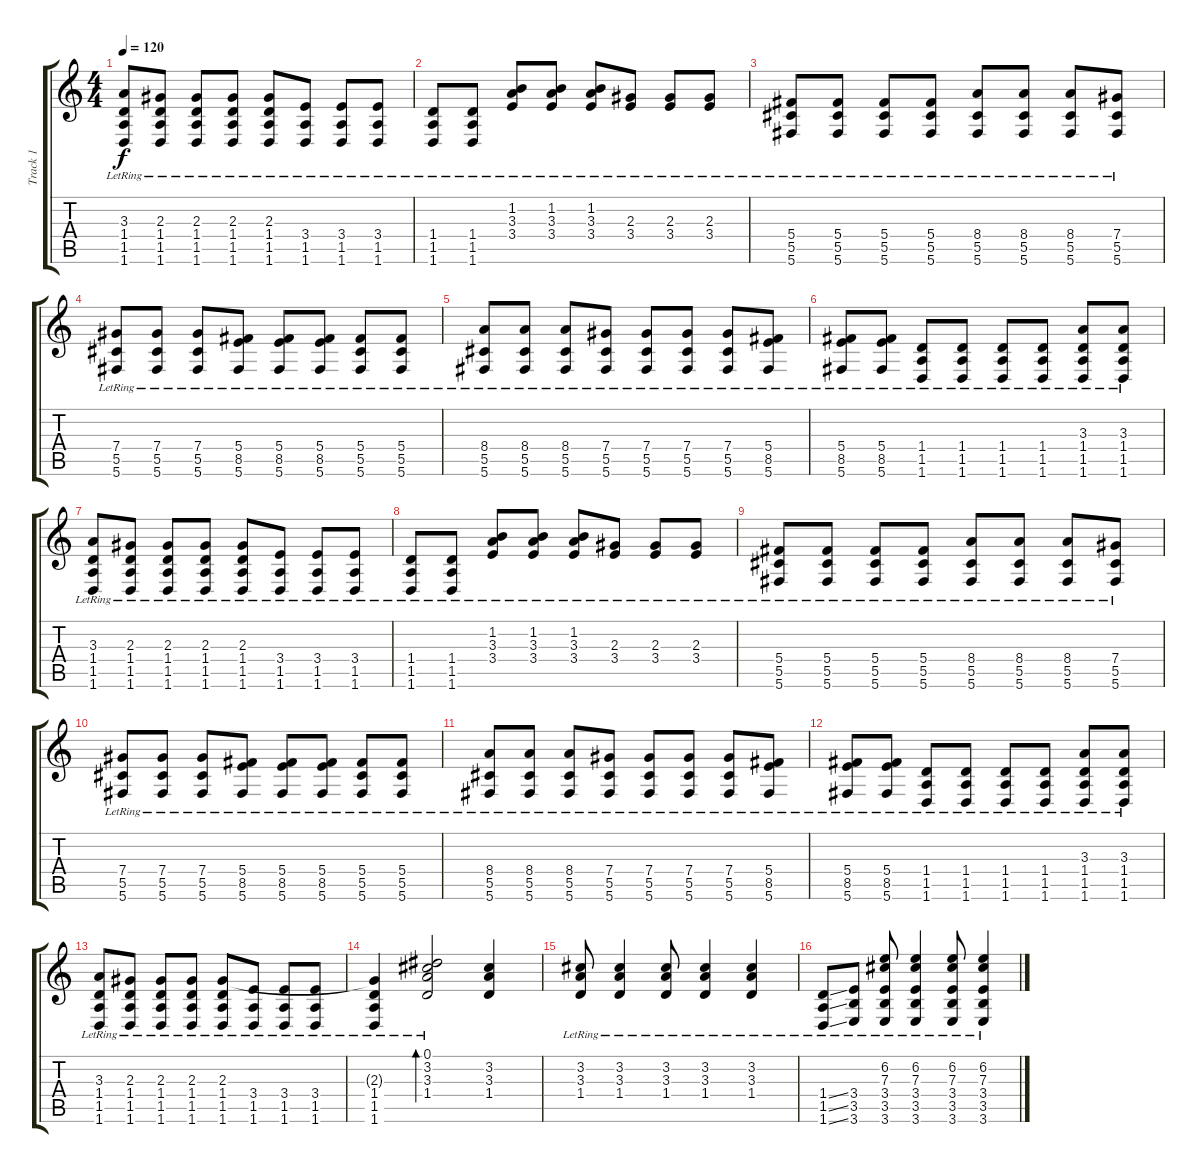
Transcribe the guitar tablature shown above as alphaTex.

\track ("Track 1" "Track 1") {instrument acousticguitarsteel}
\staff {score tabs}
\tuning (Eb4 Bb3 Gb3 Db3 Ab2 Db2) {hide}
\ts (4 4)
\tempo 120
\clef g2
\ks c
(3.3{lr} 1.4{lr} 1.5{lr} 1.6{lr}).8{dy f} (2.3{lr} 1.4{lr} 1.5{lr} 1.6{lr}).8 (2.3{lr} 1.4{lr} 1.5{lr} 1.6{lr}).8 (2.3{lr} 1.4{lr} 1.5{lr} 1.6{lr}).8 (2.3{lr} 1.4{lr} 1.5{lr} 1.6{lr}).8 (3.4{lr} 1.5{lr} 1.6{lr}).8 (3.4{lr} 1.5{lr} 1.6{lr}).8 (3.4{lr} 1.5{lr} 1.6{lr}).8 |
(1.4{lr} 1.5{lr} 1.6{lr}).8 (1.4{lr} 1.5{lr} 1.6{lr}).8 (1.2{lr} 3.3{lr} 3.4{lr}).8 (1.2{lr} 3.3{lr} 3.4{lr}).8 (1.2{lr} 3.3{lr} 3.4{lr}).8 (2.3{lr} 3.4{lr}).8 (2.3{lr} 3.4{lr}).8 (2.3{lr} 3.4{lr}).8 |
(5.4{lr} 5.5{lr} 5.6{lr}).8 (5.4{lr} 5.5{lr} 5.6{lr}).8 (5.4{lr} 5.5{lr} 5.6{lr}).8 (5.4{lr} 5.5{lr} 5.6{lr}).8 (8.4{lr} 5.5{lr} 5.6{lr}).8 (8.4{lr} 5.5{lr} 5.6{lr}).8 (8.4{lr} 5.5{lr} 5.6{lr}).8 (7.4{lr} 5.5{lr} 5.6{lr}).8 |
(7.4{lr} 5.5{lr} 5.6{lr}).8 (7.4{lr} 5.5{lr} 5.6{lr}).8 (7.4{lr} 5.5{lr} 5.6{lr}).8 (5.4{lr} 8.5{lr} 5.6{lr}).8 (5.4{lr} 8.5{lr} 5.6{lr}).8 (5.4{lr} 8.5{lr} 5.6{lr}).8 (5.4{lr} 5.5{lr} 5.6{lr}).8 (5.4{lr} 5.5{lr} 5.6{lr}).8 |
(8.4{lr} 5.5{lr} 5.6{lr}).8 (8.4{lr} 5.5{lr} 5.6{lr}).8 (8.4{lr} 5.5{lr} 5.6{lr}).8 (7.4{lr} 5.5{lr} 5.6{lr}).8 (7.4{lr} 5.5{lr} 5.6{lr}).8 (7.4{lr} 5.5{lr} 5.6{lr}).8 (7.4{lr} 5.5{lr} 5.6{lr}).8 (5.4{lr} 8.5{lr} 5.6{lr}).8 |
(5.4{lr} 8.5{lr} 5.6{lr}).8 (5.4{lr} 8.5{lr} 5.6{lr}).8 (1.4{lr} 1.5{lr} 1.6{lr}).8 (1.4{lr} 1.5{lr} 1.6{lr}).8 (1.4{lr} 1.5{lr} 1.6{lr}).8 (1.4{lr} 1.5{lr} 1.6{lr}).8 (3.3{lr} 1.4{lr} 1.5{lr} 1.6{lr}).8 (3.3{lr} 1.4{lr} 1.5{lr} 1.6{lr}).8 |
(3.3{lr} 1.4{lr} 1.5{lr} 1.6{lr}).8 (2.3{lr} 1.4{lr} 1.5{lr} 1.6{lr}).8 (2.3{lr} 1.4{lr} 1.5{lr} 1.6{lr}).8 (2.3{lr} 1.4{lr} 1.5{lr} 1.6{lr}).8 (2.3{lr} 1.4{lr} 1.5{lr} 1.6{lr}).8 (3.4{lr} 1.5{lr} 1.6{lr}).8 (3.4{lr} 1.5{lr} 1.6{lr}).8 (3.4{lr} 1.5{lr} 1.6{lr}).8 |
(1.4{lr} 1.5{lr} 1.6{lr}).8 (1.4{lr} 1.5{lr} 1.6{lr}).8 (1.2{lr} 3.3{lr} 3.4{lr}).8 (1.2{lr} 3.3{lr} 3.4{lr}).8 (1.2{lr} 3.3{lr} 3.4{lr}).8 (2.3{lr} 3.4{lr}).8 (2.3{lr} 3.4{lr}).8 (2.3{lr} 3.4{lr}).8 |
(5.4{lr} 5.5{lr} 5.6{lr}).8 (5.4{lr} 5.5{lr} 5.6{lr}).8 (5.4{lr} 5.5{lr} 5.6{lr}).8 (5.4{lr} 5.5{lr} 5.6{lr}).8 (8.4{lr} 5.5{lr} 5.6{lr}).8 (8.4{lr} 5.5{lr} 5.6{lr}).8 (8.4{lr} 5.5{lr} 5.6{lr}).8 (7.4{lr} 5.5{lr} 5.6{lr}).8 |
(7.4{lr} 5.5{lr} 5.6{lr}).8 (7.4{lr} 5.5{lr} 5.6{lr}).8 (7.4{lr} 5.5{lr} 5.6{lr}).8 (5.4{lr} 8.5{lr} 5.6{lr}).8 (5.4{lr} 8.5{lr} 5.6{lr}).8 (5.4{lr} 8.5{lr} 5.6{lr}).8 (5.4{lr} 5.5{lr} 5.6{lr}).8 (5.4{lr} 5.5{lr} 5.6{lr}).8 |
(8.4{lr} 5.5{lr} 5.6{lr}).8 (8.4{lr} 5.5{lr} 5.6{lr}).8 (8.4{lr} 5.5{lr} 5.6{lr}).8 (7.4{lr} 5.5{lr} 5.6{lr}).8 (7.4{lr} 5.5{lr} 5.6{lr}).8 (7.4{lr} 5.5{lr} 5.6{lr}).8 (7.4{lr} 5.5{lr} 5.6{lr}).8 (5.4{lr} 8.5{lr} 5.6{lr}).8 |
(5.4{lr} 8.5{lr} 5.6{lr}).8 (5.4{lr} 8.5{lr} 5.6{lr}).8 (1.4{lr} 1.5{lr} 1.6{lr}).8 (1.4{lr} 1.5{lr} 1.6{lr}).8 (1.4{lr} 1.5{lr} 1.6{lr}).8 (1.4{lr} 1.5{lr} 1.6{lr}).8 (3.3{lr} 1.4{lr} 1.5{lr} 1.6{lr}).8 (3.3{lr} 1.4{lr} 1.5{lr} 1.6{lr}).8 |
(3.3{lr} 1.4{lr} 1.5{lr} 1.6{lr}).8 (2.3{lr} 1.4{lr} 1.5{lr} 1.6{lr}).8 (2.3{lr} 1.4{lr} 1.5{lr} 1.6{lr}).8 (2.3{lr} 1.4{lr} 1.5{lr} 1.6{lr}).8 (2.3{lr} 1.4{lr} 1.5{lr} 1.6{lr}).8 (3.4{lr} 1.5{lr} 1.6{lr}).8 (3.4{lr} 1.5{lr} 1.6{lr}).8 (3.4{lr} 1.5{lr} 1.6{lr}).8 |
(2.3{t} 1.4{lr} 1.5{lr} 1.6{lr}).4 (0.1 3.2{lr} 3.3{lr} 1.4{lr}).2{bd 240} (3.2 3.3 1.4).4 |
(3.2{lr} 3.3{lr} 1.4{lr}).8 (3.2{lr} 3.3{lr} 1.4{lr}).4 (3.2{lr} 3.3{lr} 1.4{lr}).8 (3.2{lr} 3.3{lr} 1.4{lr}).4 (3.2{lr} 3.3{lr} 1.4{lr}).4 |
(1.4{ss lr} 1.5{ss lr} 1.6{ss lr}).8 (3.4{lr} 3.5{lr} 3.6{lr}).8 (6.2{lr} 7.3{lr} 3.4{lr} 3.5{lr} 3.6{lr}).8 (6.2{lr} 7.3{lr} 3.4{lr} 3.5{lr} 3.6{lr}).4 (6.2{lr} 7.3{lr} 3.4{lr} 3.5{lr} 3.6{lr}).8 (6.2{lr} 7.3{lr} 3.4{lr} 3.5{lr} 3.6{lr}).4
